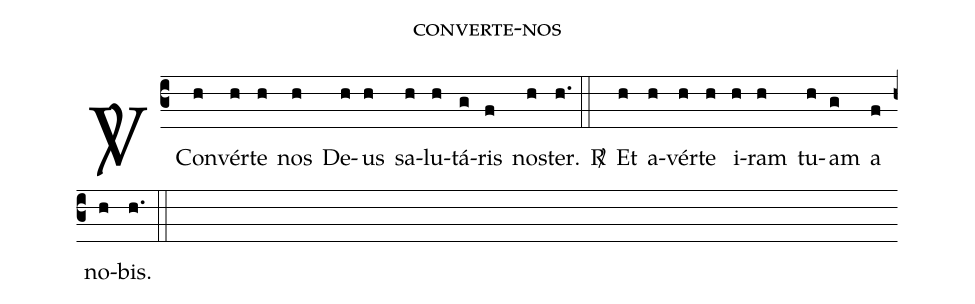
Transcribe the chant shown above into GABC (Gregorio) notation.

name: converte-nos;
%%
(c3)<v>\Vbar</v>() Con(h)vér(h)te(h) nos(h) De(h)us(h) sa(h)lu(h)tá(g)ris(f) no(h)ster.(h.) (::)

<v>\Rbar</v>() Et(h) a(h)vér(h)te(h) i(h)ram(h) tu(h)am(g) a(f) no(h)bis.(h.) (::)
